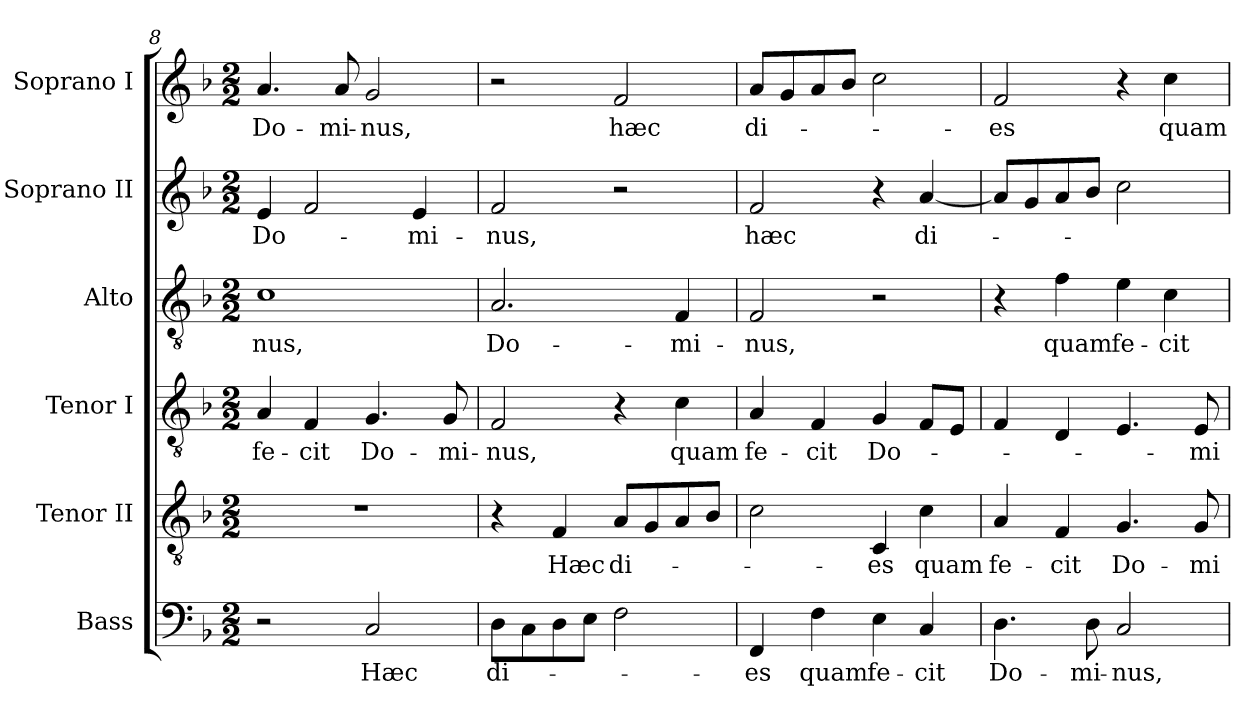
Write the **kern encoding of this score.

**kern	**text	**kern	**text	**kern	**text	**kern	**text	**kern	**text	**kern	**text
*part6	*part6	*part5	*part5	*part4	*part4	*part3	*part3	*part2	*part2	*part1	*part1
*staff6	*staff6	*staff5	*staff5	*staff4	*staff4	*staff3	*staff3	*staff2	*staff2	*staff1	*staff1
*I"Bass	*	*I"Tenor II	*	*I"Tenor I	*	*I"Alto	*	*I"Soprano II	*	*I"Soprano I	*
*I'B.	*	*I'T.	*	*I'T.	*	*I'A.	*	*I'S.	*	*I'S.	*
*clefF4	*	*clefGv2	*	*clefGv2	*	*clefGv2	*	*clefG2	*	*clefG2	*
*	*	*ITrd7c12	*	*ITrd7c12	*	*	*	*	*	*	*
*k[b-]	*	*k[b-]	*	*k[b-]	*	*k[b-]	*	*k[b-]	*	*k[b-]	*
*F:	*	*F:	*	*F:	*	*F:	*	*F:	*	*F:	*
*M2/2	*	*M2/2	*	*M2/2	*	*M2/2	*	*M2/2	*	*M2/2	*
=8	=8	=8	=8	=8	=8	=8	=8	=8	=8	=8	=8
!	!	!	!	!	!LO:LY:b:color=#000000	!	!	!	!	!	!
!	!	!	!	!	!	!	!LO:LY:b:color=#000000	!	!	!	!
!	!	!	!	!	!	!	!	!	!LO:LY:b:color=#000000	!	!
!	!	!	!	!	!	!	!	!	!	!	!LO:LY:b:color=#000000
2r	.	1r	.	4AAi/	fe-	1ci	-nus,	4ei/	Do-	4.ai/	Do-
!	!	!	!	!	!LO:LY:b:color=#000000	!	!	!	!	!	!
.	.	.	.	4FFi/	-cit	.	.	2fi/	.	.	.
!	!	!	!	!	!	!	!	!	!	!	!LO:LY:b:color=#000000
.	.	.	.	.	.	.	.	.	.	8ai/	-mi-
!	!LO:LY:b:color=#000000	!	!	!	!	!	!	!	!	!	!
!	!	!	!	!	!LO:LY:b:color=#000000	!	!	!	!	!	!
!	!	!	!	!	!	!	!	!	!	!	!LO:LY:b:color=#000000
2Ci/	Hæc	.	.	4.GGi/	Do-	.	.	.	.	2gi/	-nus,
!	!	!	!	!	!	!	!	!	!LO:LY:b:color=#000000	!	!
.	.	.	.	.	.	.	.	4ei/	-mi-	.	.
!	!	!	!	!	!LO:LY:b:color=#000000	!	!	!	!	!	!
.	.	.	.	8GGi/	-mi-	.	.	.	.	.	.
=9	=9	=9	=9	=9	=9	=9	=9	=9	=9	=9	=9
!	!LO:LY:b:color=#000000	!	!	!	!	!	!	!	!	!	!
!	!	!	!	!	!LO:LY:b:color=#000000	!	!	!	!	!	!
!	!	!	!	!	!	!	!LO:LY:b:color=#000000	!	!	!	!
!	!	!	!	!	!	!	!	!	!LO:LY:b:color=#000000	!	!
8Di\L	di-	4r	.	2FFi/	-nus,	2.Ai/	Do-	2fi/	-nus,	2r	.
8Ci\	.	.	.	.	.	.	.	.	.	.	.
!	!	!	!LO:LY:b:color=#000000	!	!	!	!	!	!	!	!
8Di\	.	4FFi/	Hæc	.	.	.	.	.	.	.	.
8Ei\J	.	.	.	.	.	.	.	.	.	.	.
!	!	!	!LO:LY:b:color=#000000	!	!	!	!	!	!	!	!
!	!	!	!	!	!	!	!	!	!	!	!LO:LY:b:color=#000000
2Fi\	.	8AAi/L	di-	4r	.	.	.	2r	.	2fi/	hæc
.	.	8GGi/	.	.	.	.	.	.	.	.	.
!	!	!	!	!	!LO:LY:b:color=#000000	!	!	!	!	!	!
!	!	!	!	!	!	!	!LO:LY:b:color=#000000	!	!	!	!
.	.	8AAi/	.	4Ci\	quam	4Fi/	-mi-	.	.	.	.
.	.	8BB-i/J	.	.	.	.	.	.	.	.	.
=10	=10	=10	=10	=10	=10	=10	=10	=10	=10	=10	=10
!	!LO:LY:b:color=#000000	!	!	!	!	!	!	!	!	!	!
!	!	!	!	!	!LO:LY:b:color=#000000	!	!	!	!	!	!
!	!	!	!	!	!	!	!LO:LY:b:color=#000000	!	!	!	!
!	!	!	!	!	!	!	!	!	!LO:LY:b:color=#000000	!	!
!	!	!	!	!	!	!	!	!	!	!	!LO:LY:b:color=#000000
4FFi/	-es	2Ci\	.	4AAi/	fe-	2Fi/	-nus,	2fi/	hæc	8ai/L	di-
.	.	.	.	.	.	.	.	.	.	8gi/	.
!	!LO:LY:b:color=#000000	!	!	!	!	!	!	!	!	!	!
!	!	!	!	!	!LO:LY:b:color=#000000	!	!	!	!	!	!
4Fi\	quam	.	.	4FFi/	-cit	.	.	.	.	8ai/	.
.	.	.	.	.	.	.	.	.	.	8b-i/J	.
!	!LO:LY:b:color=#000000	!	!	!	!	!	!	!	!	!	!
!	!	!	!LO:LY:b:color=#000000	!	!	!	!	!	!	!	!
!	!	!	!	!	!LO:LY:b:color=#000000	!	!	!	!	!	!
4Ei\	fe-	4CCi/	-es	4GGi/	Do-	2r	.	4r	.	2cci\	.
!	!LO:LY:b:color=#000000	!	!	!	!	!	!	!	!	!	!
!	!	!	!LO:LY:b:color=#000000	!	!	!	!	!	!	!	!
!	!	!	!	!	!	!	!	!	!LO:LY:b:color=#000000	!	!
4Ci/	-cit	4Ci\	quam	8FFi/L	.	.	.	[<4ai/	di-	.	.
.	.	.	.	8EEi/J	.	.	.	.	.	.	.
!!LO:PB:g=z
=11	=11	=11	=11	=11	=11	=11	=11	=11	=11	=11	=11
!	!LO:LY:b:color=#000000	!	!	!	!	!	!	!	!	!	!
!	!	!	!LO:LY:b:color=#000000	!	!	!	!	!	!	!	!
!	!	!	!	!	!	!	!	!	!	!	!LO:LY:b:color=#000000
4.Di\	Do-	4AAi/	fe-	4FFi/	.	4r	.	8ai/L]	.	2fi/	-es
.	.	.	.	.	.	.	.	8gi/	.	.	.
!	!	!	!LO:LY:b:color=#000000	!	!	!	!	!	!	!	!
!	!	!	!	!	!	!	!LO:LY:b:color=#000000	!	!	!	!
.	.	4FFi/	-cit	4DDi/	.	4fi\	quam	8ai/	.	.	.
!	!LO:LY:b:color=#000000	!	!	!	!	!	!	!	!	!	!
8Di\	-mi-	.	.	.	.	.	.	8b-i/J	.	.	.
!	!LO:LY:b:color=#000000	!	!	!	!	!	!	!	!	!	!
!	!	!	!LO:LY:b:color=#000000	!	!	!	!	!	!	!	!
!	!	!	!	!	!	!	!LO:LY:b:color=#000000	!	!	!	!
2Ci/	-nus,	4.GGi/	Do-	4.EEi/	.	4ei\	fe-	2cci\	.	4r	.
!	!	!	!	!	!	!	!LO:LY:b:color=#000000	!	!	!	!
!	!	!	!	!	!	!	!	!	!	!	!LO:LY:b:color=#000000
.	.	.	.	.	.	4ci\	-cit	.	.	4cci\	quam
!	!	!	!LO:LY:b:color=#000000	!	!	!	!	!	!	!	!
!	!	!	!	!	!LO:LY:b:color=#000000	!	!	!	!	!	!
.	.	8GGi/	-mi-	8EEi/	-mi-	.	.	.	.	.	.
=	=	=	=	=	=	=	=	=	=	=	=
*-	*-	*-	*-	*-	*-	*-	*-	*-	*-	*-	*-
